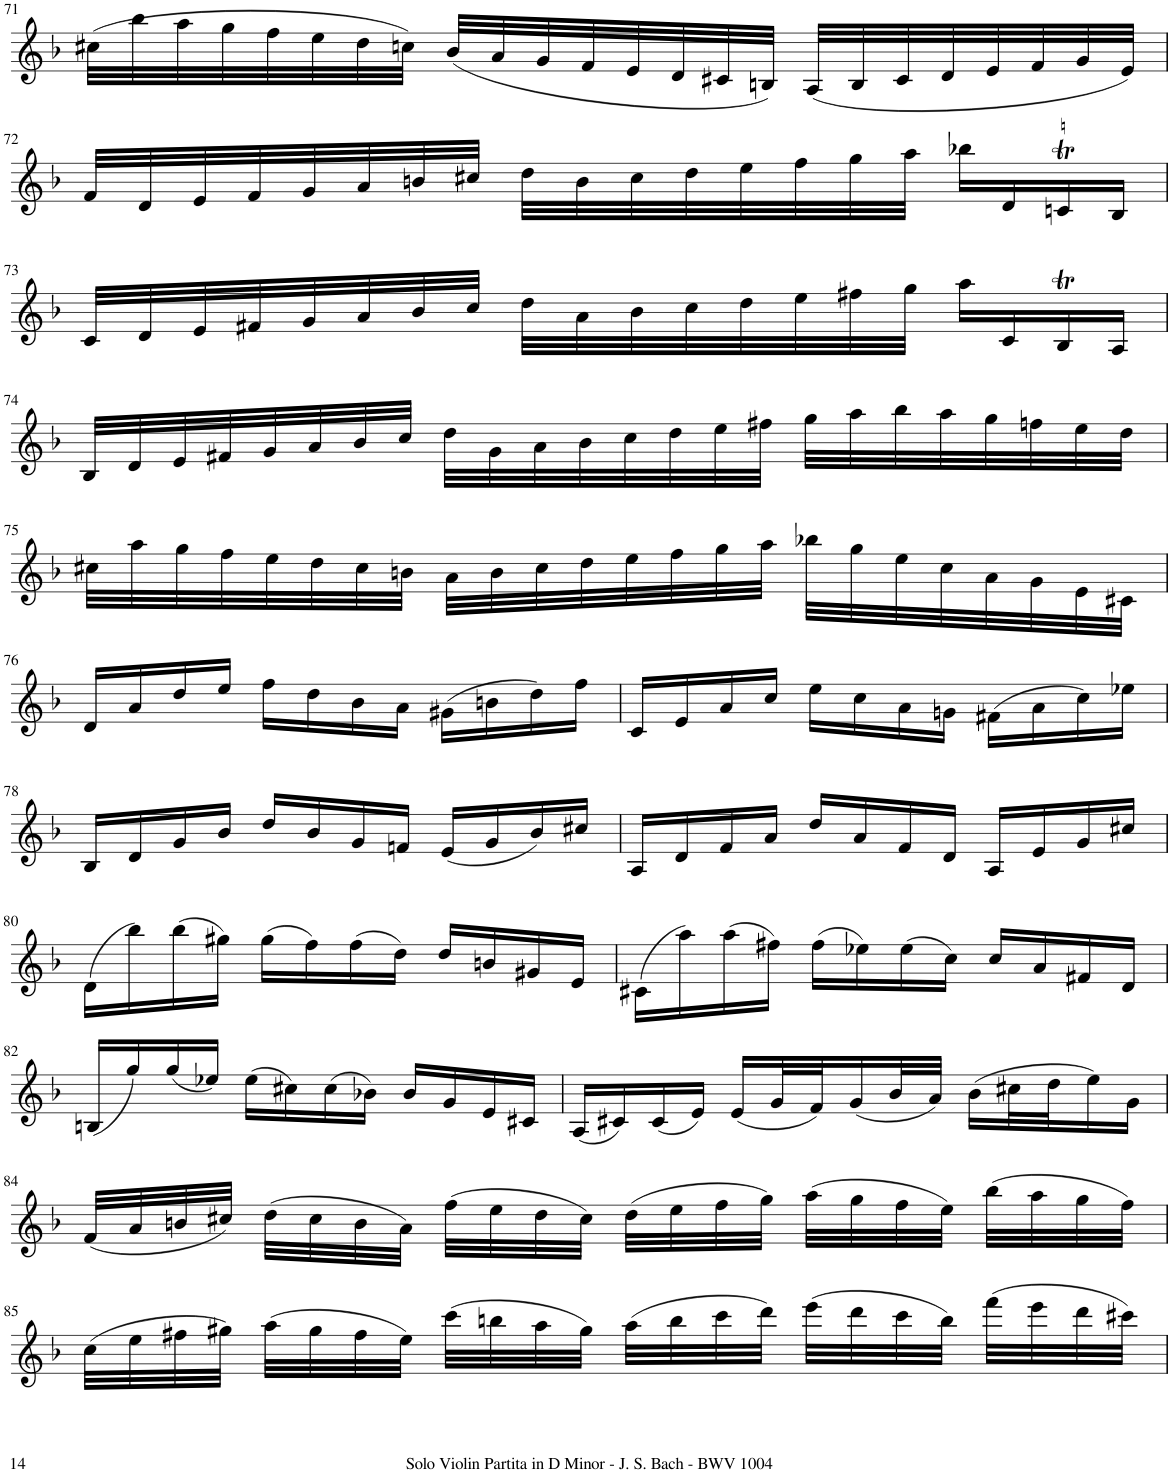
**kern
*part1
*staff1
*I"Violin
*I'Vln.
!!LO:PB:g=z
*clefG2
*k[b-]
*M3/4
=71
(32cc#X\LLL
32bb-\
32aa\
32gg\
32ff\
32ee\
32dd\
32ccn\JJJ)
(32b-/LLL
32a/
32g/
32f/
32e/
32d/
32c#X/
32Bn/JJJ)
(32A/LLL
32B/
32c#/
32d/
32e/
32f/
32g/
32e/JJJ)
!!LO:LB:g=z
=72
32f/LLL
32d/
32e/
32f/
32g/
32a/
32bn/
32cc#X/JJJ
32dd\LLL
32b\
32cc#\
32dd\
32ee\
32ff\
32gg\
32aa\JJJ
16bb-X\LL
16d/
16cnT/
16B-/JJ
!!LO:LB:g=z
=73
32c/LLL
32d/
32e/
32f#X/
32g/
32a/
32b-/
32cc/JJJ
32dd\LLL
32a\
32b-\
32cc\
32dd\
32ee\
32ff#X\
32gg\JJJ
16aa\LL
16c/
16B-T/
16A/JJ
!!LO:LB:g=z
=74
32B-/LLL
32d/
32e/
32f#X/
32g/
32a/
32b-/
32cc/JJJ
32dd\LLL
32g\
32a\
32b-\
32cc\
32dd\
32ee\
32ff#X\JJJ
32gg\LLL
32aa\
32bb-\
32aa\
32gg\
32ffn\
32ee\
32dd\JJJ
!!LO:LB:g=z
=75
32cc#X\LLL
32aa\
32gg\
32ff\
32ee\
32dd\
32cc#\
32bn\JJJ
32a\LLL
32b\
32cc#\
32dd\
32ee\
32ff\
32gg\
32aa\JJJ
32bb-X\LLL
32gg\
32ee\
32cc#\
32a\
32g\
32e\
32c#X\JJJ
!!LO:LB:g=z
=76
16d/LL
16a/
16dd/
16ee/JJ
16ff\LL
16dd\
16b-\
16a\JJ
(16g#X\LL
16bn\
16dd\)
16ff\JJ
=77
16c/LL
16e/
16a/
16cc/JJ
16ee\LL
16cc\
16a\
16gn\JJ
(16f#X\LL
16a\
16cc\)
16ee-X\JJ
!!LO:LB:g=z
=78
16B-/LL
16d/
16g/
16b-/JJ
16dd/LL
16b-/
16g/
16fn/JJ
(16e/LL
16g/
16b-/)
16cc#X/JJ
=79
16A/LL
16d/
16f/
16a/JJ
16dd/LL
16a/
16f/
16d/JJ
16A/LL
16e/
16g/
16cc#X/JJ
!!LO:LB:g=z
=80
(16d\LL
16bb-\)
(16bb-\
16gg#X\JJ)
(16gg#\LL
16ff\)
(16ff\
16dd\JJ)
16dd/LL
16bn/
16g#X/
16e/JJ
=81
(16c#X\LL
16aa\)
(16aa\
16ff#X\JJ)
(16ff#\LL
16ee-X\)
(16ee-\
16cc\JJ)
16cc/LL
16a/
16f#X/
16d/JJ
!!LO:LB:g=z
=82
(16Bn/LL
16gg/)
(16gg/
16ee-X/JJ)
(16ee-\LL
16cc#X\)
(16cc#\
16b-X\JJ)
16b-/LL
16g/
16e/
16c#X/JJ
=83
(16A/LL
16c#X/)
(16c#/
16e/JJ)
(16e/LL
32g/L
32f/J)
(16g/
32b-/L
32a/JJJ)
(16b-\LL
32cc#X\L
32dd\J
16ee\)
16g\JJ
!!LO:LB:g=z
=84
(32f/LLL
32a/
32bn/
32cc#X/JJJ)
(32dd\LLL
32cc#\
32b\
32a\JJJ)
(32ff\LLL
32ee\
32dd\
32cc#\JJJ)
(32dd\LLL
32ee\
32ff\
32gg\JJJ)
(32aa\LLL
32gg\
32ff\
32ee\JJJ)
(32bb-\LLL
32aa\
32gg\
32ff\JJJ)
!!LO:LB:g=z
=85
(32cc\LLL
32ee\
32ff#X\
32gg#X\JJJ)
(32aa\LLL
32gg#\
32ff#\
32ee\JJJ)
(32ccc\LLL
32bbn\
32aa\
32gg#\JJJ)
(32aa\LLL
32bb\
32ccc\
32ddd\JJJ)
(32eee\LLL
32ddd\
32ccc\
32bb\JJJ)
(32fff\LLL
32eee\
32ddd\
32ccc#X\JJJ)
=
*-
